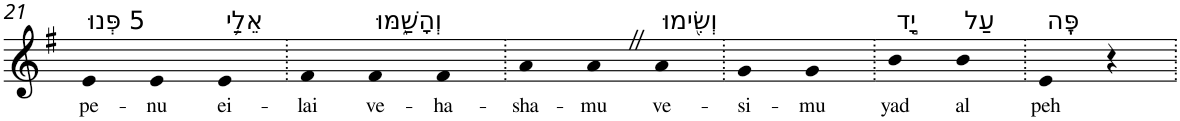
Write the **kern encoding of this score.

**kern	**text
*part1	*part1
*staff1	*staff1
*I"Piano	*
*I'Pno	*
!!LO:PB:g=z
*clefG2	*
*k[f#]	*
*G:	*
=21	=21
!LO:TX:a:t=5 פְּנוּ	!
!	!LO:LY:b
4e	pe-
!	!LO:LY:b
4e	-nu
!LO:TX:a:t=אֵלַ֥י	!
!	!LO:LY:b
4e	ei-
=22.	=22.
!	!LO:LY:b
4f#	-lai
!LO:TX:a:t=וְהָשַׁ֑מּוּ	!
!	!LO:LY:b
4f#	ve-
!	!LO:LY:b
4f#	-ha-
=23.	=23.
!	!LO:LY:b
4a	-sha-
!	!LO:LY:b
4aZ	-mu
!LO:TX:a:t=וְשִׂ֖ימוּ	!
!	!LO:LY:b
4a	ve-
=24.	=24.
!	!LO:LY:b
4g	-si-
!	!LO:LY:b
4g	-mu
=25.	=25.
!LO:TX:a:t=יָ֣ד	!
!	!LO:LY:b
4b	yad
!LO:TX:a:t=עַל	!
!	!LO:LY:b
4b	al
=26.	=26.
!LO:TX:a:t=פֶּֽה	!
!	!LO:LY:b
4e	peh
4r	.
=.	=.
*-	*-
